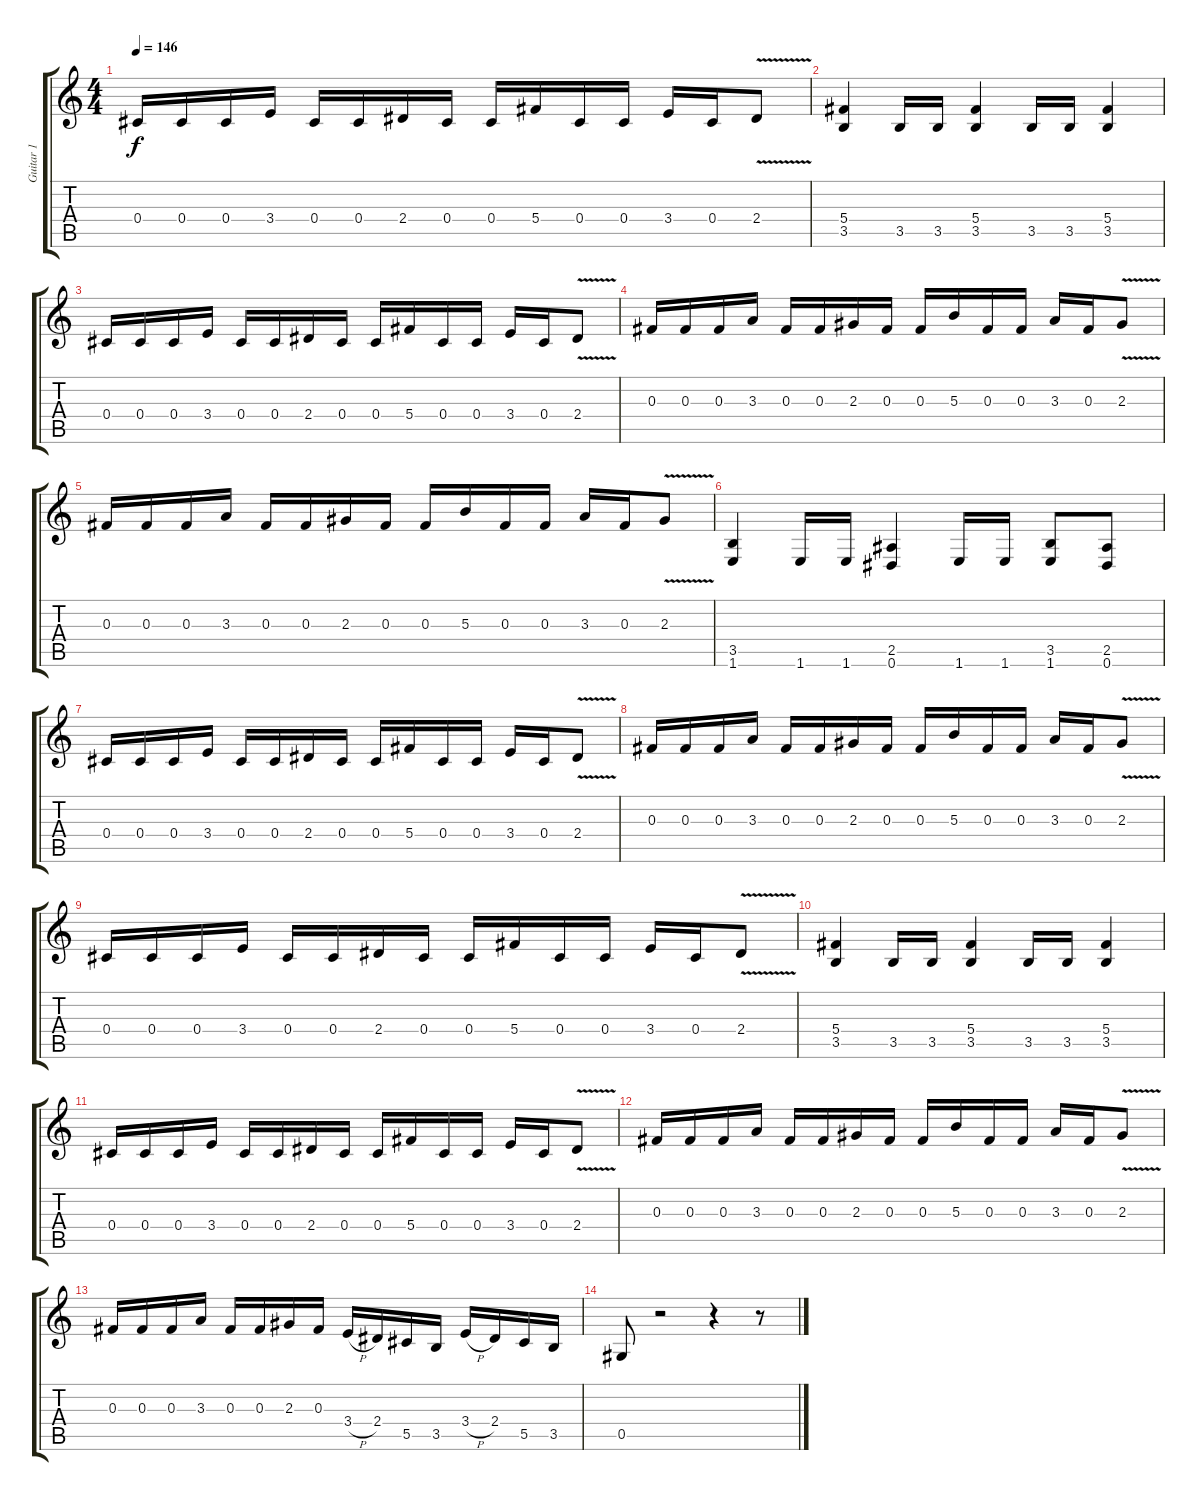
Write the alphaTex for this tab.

\track ("Guitar 1" "Guitar 1") {instrument overdrivenguitar}
\staff {score tabs}
\tuning (Eb4 Bb3 Gb3 Db3 Ab2 Eb2) {hide}
\ts (4 4)
\tempo 146
\clef g2
\ks c
0.4.16{dy f} 0.4.16 0.4.16 3.4.16 0.4.16 0.4.16 2.4.16 0.4.16 0.4.16 5.4.16 0.4.16 0.4.16 3.4.16 0.4.16 2.4{v}.8 |
(5.4 3.5).4 3.5.16 3.5.16 (5.4 3.5).4 3.5.16 3.5.16 (5.4 3.5).4 |
0.4.16 0.4.16 0.4.16 3.4.16 0.4.16 0.4.16 2.4.16 0.4.16 0.4.16 5.4.16 0.4.16 0.4.16 3.4.16 0.4.16 2.4{v}.8 |
0.3.16 0.3.16 0.3.16 3.3.16 0.3.16 0.3.16 2.3.16 0.3.16 0.3.16 5.3.16 0.3.16 0.3.16 3.3.16 0.3.16 2.3{v}.8 |
0.3.16 0.3.16 0.3.16 3.3.16 0.3.16 0.3.16 2.3.16 0.3.16 0.3.16 5.3.16 0.3.16 0.3.16 3.3.16 0.3.16 2.3{v}.8 |
(3.5 1.6).4 1.6.16 1.6.16 (2.5 0.6).4 1.6.16 1.6.16 (3.5 1.6).8 (2.5 0.6).8 |
0.4.16 0.4.16 0.4.16 3.4.16 0.4.16 0.4.16 2.4.16 0.4.16 0.4.16 5.4.16 0.4.16 0.4.16 3.4.16 0.4.16 2.4{v}.8 |
0.3.16 0.3.16 0.3.16 3.3.16 0.3.16 0.3.16 2.3.16 0.3.16 0.3.16 5.3.16 0.3.16 0.3.16 3.3.16 0.3.16 2.3{v}.8 |
0.4.16 0.4.16 0.4.16 3.4.16 0.4.16 0.4.16 2.4.16 0.4.16 0.4.16 5.4.16 0.4.16 0.4.16 3.4.16 0.4.16 2.4{v}.8 |
(5.4 3.5).4 3.5.16 3.5.16 (5.4 3.5).4 3.5.16 3.5.16 (5.4 3.5).4 |
0.4.16 0.4.16 0.4.16 3.4.16 0.4.16 0.4.16 2.4.16 0.4.16 0.4.16 5.4.16 0.4.16 0.4.16 3.4.16 0.4.16 2.4{v}.8 |
0.3.16 0.3.16 0.3.16 3.3.16 0.3.16 0.3.16 2.3.16 0.3.16 0.3.16 5.3.16 0.3.16 0.3.16 3.3.16 0.3.16 2.3{v}.8 |
0.3.16 0.3.16 0.3.16 3.3.16 0.3.16 0.3.16 2.3.16 0.3.16 3.4{h}.16 2.4.16 5.5.16 3.5.16 3.4{h}.16 2.4.16 5.5.16 3.5.16 |
0.5.8 r.2 r.4 r.8
